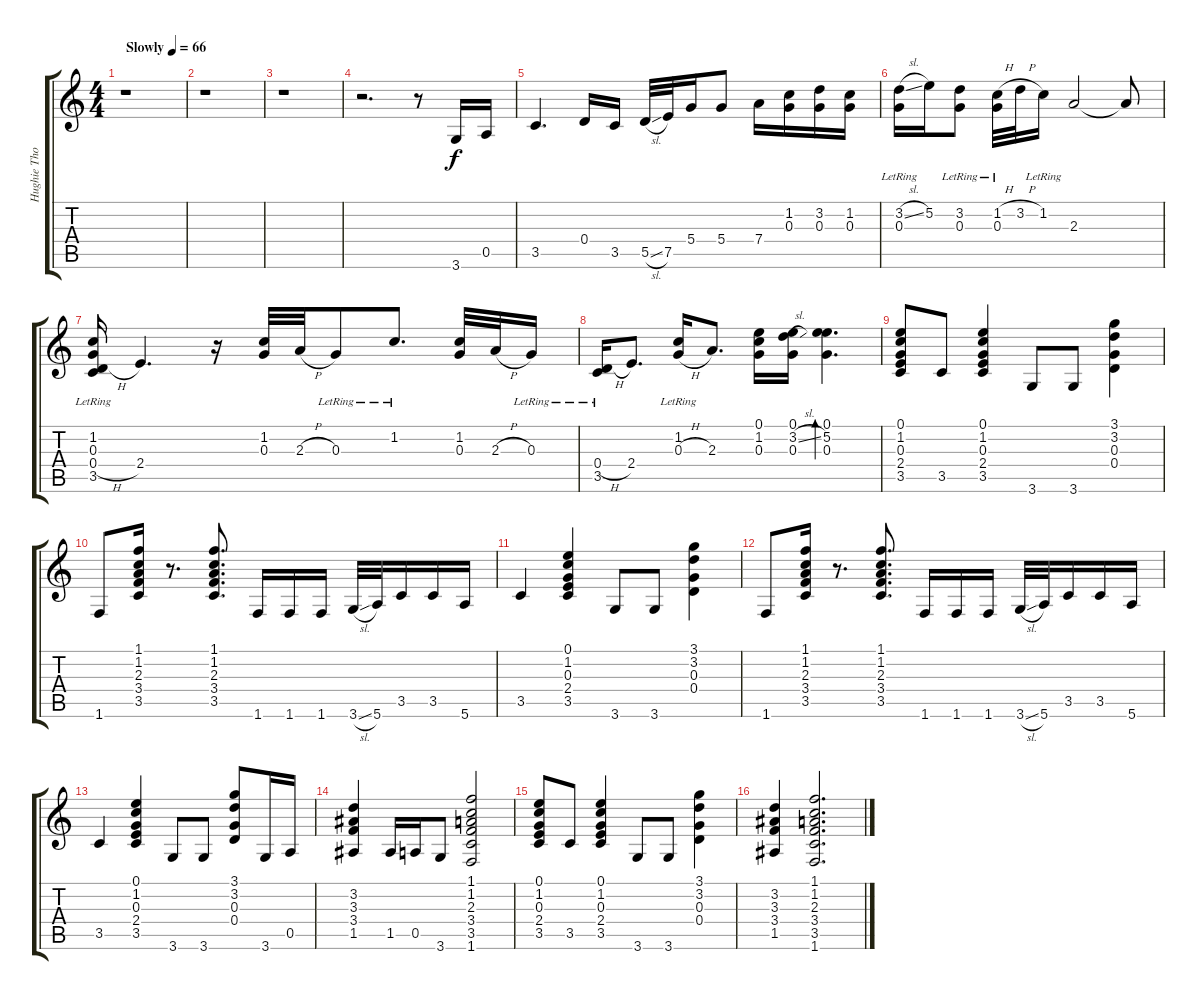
\track ("Hughie Thomasson Guitar" "Hughie Tho") {instrument electricguitarclean}
\staff {score tabs}
\tuning (E4 B3 G3 D3 A2 E2) {hide}
\ts (4 4)
\tempo (66 "Slowly")
\clef g2
\ks c
r.1{dy f instrument electricguitarclean} |
r.1 |
r.1 |
r.2{d} r.8 3.6.16 0.5.16 |
3.5.4{d} 0.4.16 3.5.16 5.5{sl}.32 7.5.32 5.4.16 5.4.8 7.4.16 (1.2 0.3).16 (3.2 0.3).16 (1.2 0.3).16 |
(3.2{sl} 0.3{lr}).16 5.2.16 (3.2 0.3{lr}).8 (1.2{h} 0.3{lr}).32 3.2{h}.32 1.2{lr}.16 2.3.2 2.3{t}.8 |
(1.2 0.3 0.4{h} 3.5{lr}).16 2.4.4{d} r.16 (1.2 0.3).32 2.3{h}.32 0.3{lr}.8 1.2{lr}.8{d} (1.2 0.3).32 2.3{h}.32 0.3{lr}.16 |
(0.4{h} 3.5{lr}).16 2.4.8{d} (1.2{lr} 0.3{h}).16 2.3.8{d} (0.1 1.2 0.3).16 (0.1 3.2{sl} 0.3).16 (0.1 5.2 0.3).4{d bd 120} |
(0.1 1.2 0.3 2.4 3.5).8{volume 12 balance 0} 3.5.8 (0.1 1.2 0.3 2.4 3.5).4 3.6.8 3.6.8 (3.1 3.2 0.3 0.4).4 |
1.6.8 (1.1 1.2 2.3 3.4 3.5).16 r.8{d} (1.1 1.2 2.3 3.4 3.5).8{d} 1.6.16 1.6.16 1.6.16 3.6{sl}.32 5.6.32 3.5.16 3.5.16 5.6.16 |
3.5.4 (0.1 1.2 0.3 2.4 3.5).4 3.6.8 3.6.8 (3.1 3.2 0.3 0.4).4 |
1.6.8 (1.1 1.2 2.3 3.4 3.5).16 r.8{d} (1.1 1.2 2.3 3.4 3.5).8{d} 1.6.16 1.6.16 1.6.16 3.6{sl}.32 5.6.32 3.5.16 3.5.16 5.6.16 |
3.5.4 (0.1 1.2 0.3 2.4 3.5).4 3.6.8 3.6.8 (3.1 3.2 0.3 0.4).8 3.6.16 0.5.16 |
(3.2 3.3 3.4 1.5).4 1.5.16 0.5.16 3.6.8 (1.1 1.2 2.3 3.4 3.5 1.6).2 |
(0.1 1.2 0.3 2.4 3.5).8 3.5.8 (0.1 1.2 0.3 2.4 3.5).4 3.6.8 3.6.8 (3.1 3.2 0.3 0.4).4 |
(3.2 3.3 3.4 1.5).4 (1.1 1.2 2.3 3.4 3.5 1.6).2{d}
